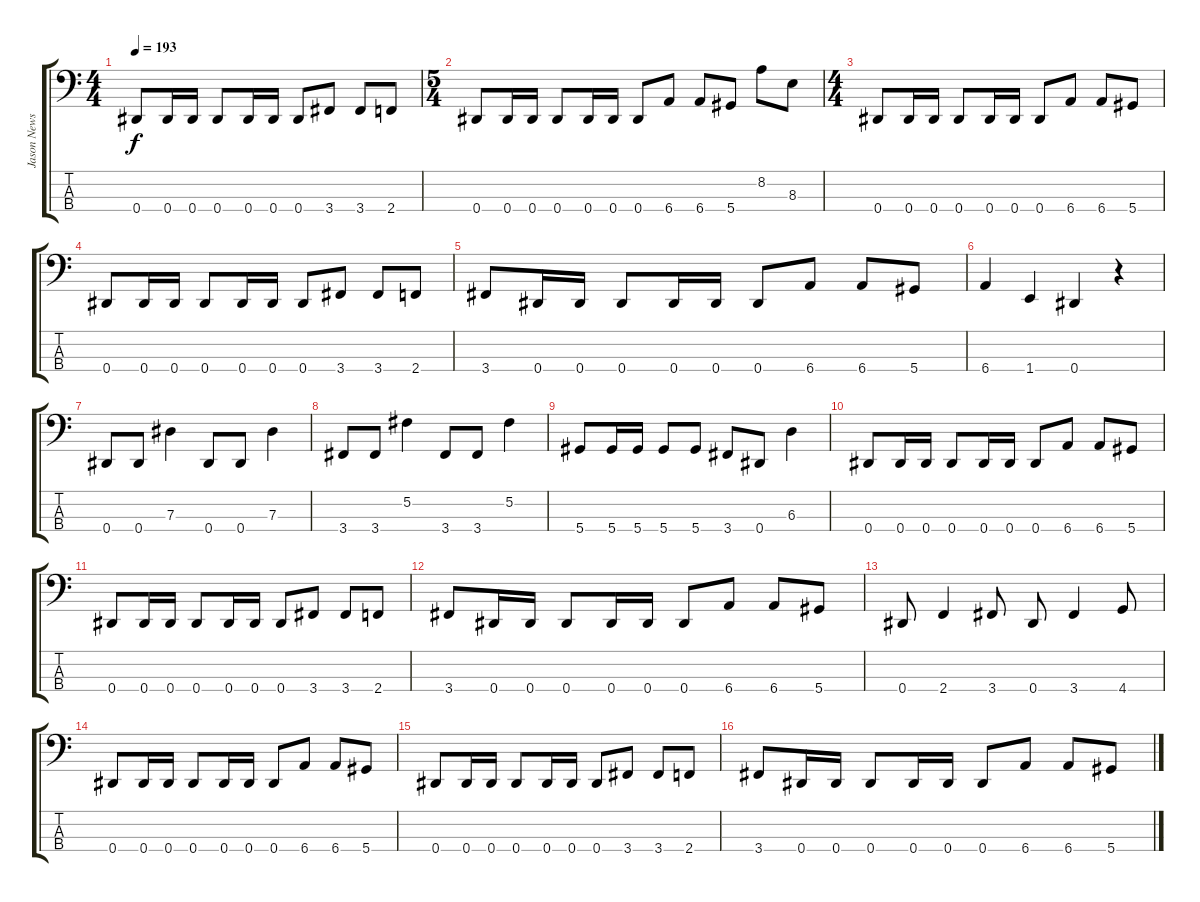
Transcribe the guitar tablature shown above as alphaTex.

\track ("Jason Newsted" "Jason News") {instrument electricbasspick}
\staff {score tabs}
\tuning (Gb2 Db2 Ab1 Eb1) {hide}
\ts (4 4)
\tempo 193
\clef f4
\ks c
0.4.8{dy f} 0.4.16 0.4.16 0.4.8 0.4.16 0.4.16 0.4.8 3.4.8 3.4.8 2.4.8 |
\ts (5 4)
0.4.8 0.4.16 0.4.16 0.4.8 0.4.16 0.4.16 0.4.8 6.4.8 6.4.8 5.4.8 8.2.8 8.3.8 |
\ts (4 4)
0.4.8 0.4.16 0.4.16 0.4.8 0.4.16 0.4.16 0.4.8 6.4.8 6.4.8 5.4.8 |
0.4.8 0.4.16 0.4.16 0.4.8 0.4.16 0.4.16 0.4.8 3.4.8 3.4.8 2.4.8 |
3.4.8 0.4.16 0.4.16 0.4.8 0.4.16 0.4.16 0.4.8 6.4.8 6.4.8 5.4.8 |
6.4.4 1.4.4 0.4.4 r.4 |
0.4.8 0.4.8 7.3.4 0.4.8 0.4.8 7.3.4 |
3.4.8 3.4.8 5.2.4 3.4.8 3.4.8 5.2.4 |
5.4.8 5.4.16 5.4.16 5.4.8 5.4.8 3.4.8 0.4.8 6.3.4 |
0.4.8 0.4.16 0.4.16 0.4.8 0.4.16 0.4.16 0.4.8 6.4.8 6.4.8 5.4.8 |
0.4.8 0.4.16 0.4.16 0.4.8 0.4.16 0.4.16 0.4.8 3.4.8 3.4.8 2.4.8 |
3.4.8 0.4.16 0.4.16 0.4.8 0.4.16 0.4.16 0.4.8 6.4.8 6.4.8 5.4.8 |
0.4.8 2.4.4 3.4.8 0.4.8 3.4.4 4.4.8 |
0.4.8 0.4.16 0.4.16 0.4.8 0.4.16 0.4.16 0.4.8 6.4.8 6.4.8 5.4.8 |
0.4.8 0.4.16 0.4.16 0.4.8 0.4.16 0.4.16 0.4.8 3.4.8 3.4.8 2.4.8 |
3.4.8 0.4.16 0.4.16 0.4.8 0.4.16 0.4.16 0.4.8 6.4.8 6.4.8 5.4.8
